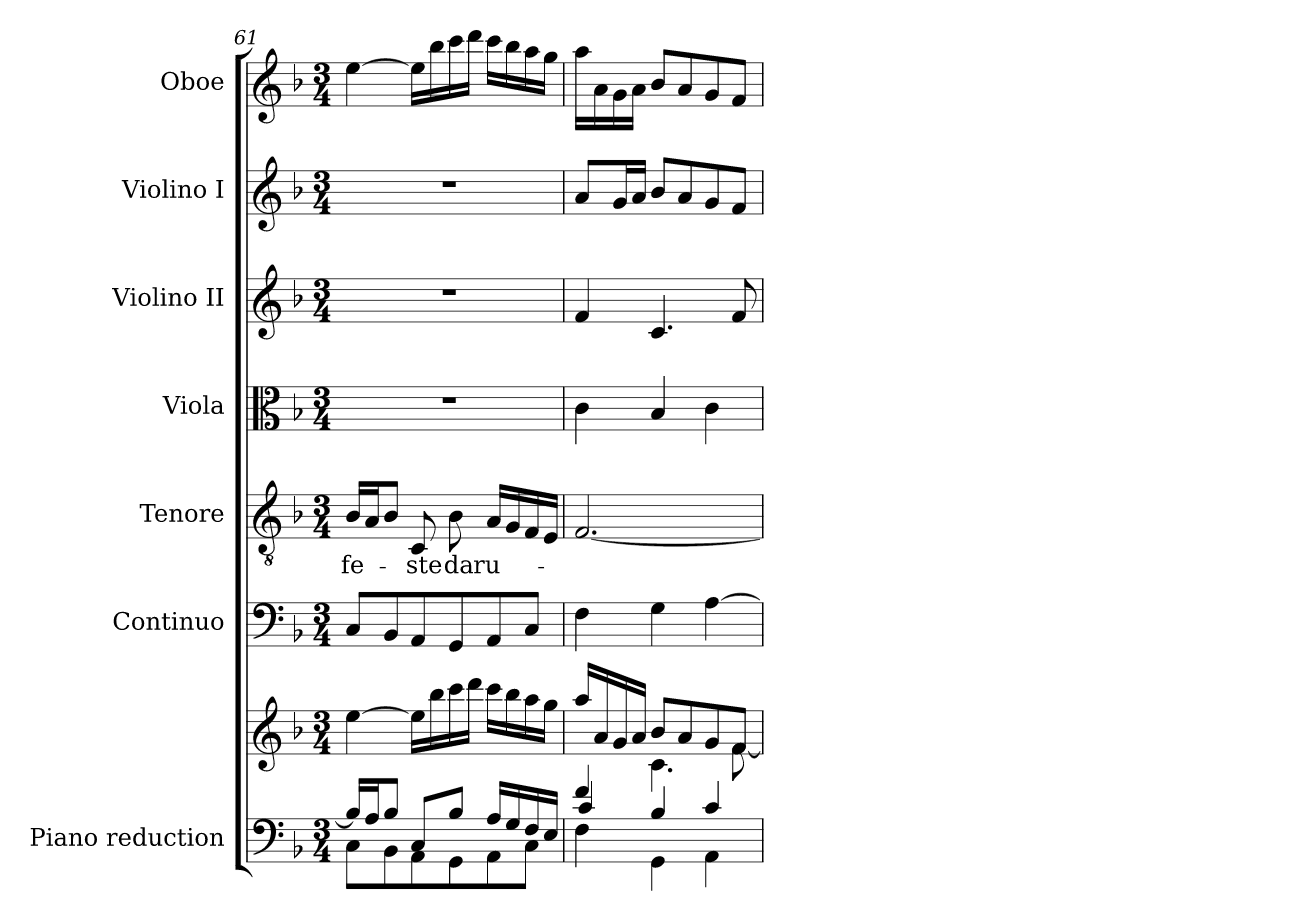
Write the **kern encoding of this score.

**kern	**kern	**kern	**kern	**text	**kern	**kern	**kern	**kern
*part7	*part7	*part6	*part5	*part5	*part4	*part3	*part2	*part1
*staff8	*staff7	*staff6	*staff5	*staff5	*staff4	*staff3	*staff2	*staff1
*I"Piano reduction	*	*I"Continuo	*I"Tenore	*	*I"Viola	*I"Violino II	*I"Violino I	*I"Oboe
*I'Pno	*	*	*	*	*I'Vla	*I'Vln	*I'Vln	*I'Ob
*clefF4	*clefG2	*clefF4	*clefGv2	*	*clefC3	*clefG2	*clefG2	*clefG2
*k[b-]	*k[b-]	*k[b-]	*k[b-]	*	*k[b-]	*k[b-]	*k[b-]	*k[b-]
*M3/4	*M3/4	*M3/4	*M3/4	*	*M3/4	*M3/4	*M3/4	*M3/4
=61	=61	=61	=61	=61	=61	=61	=61	=61
*^	*	*	*	*	*	*	*	*
!	!	!	!	!	!LO:LY:b	!	!	!	!
16B-/LL]	8C\L	[4ee\	8C/L	16B-/LL	fe-	2.r	2.r	2.r	[4ee\
16A/J	.	.	.	16A/J	.	.	.	.	.
8B-/J	8BB-\	.	8BB-/	8B-/J	.	.	.	.	.
!	!	!	!	!	!LO:LY:b	!	!	!	!
8C/L	8AA\	16ee\LL]	8AA/	8C/	-ste	.	.	.	16ee\LL]
.	.	16bb-\	.	.	.	.	.	.	16bb-\
!	!	!	!	!	!LO:LY:b	!	!	!	!
8B-/J	8GG\	16ccc\	8GG/	8B-\	da	.	.	.	16ccc\
.	.	16ddd\JJ	.	.	.	.	.	.	16ddd\JJ
!	!	!	!	!	!LO:LY:b	!	!	!	!
16A/LL	8AA\	16ccc\LL	8AA/	16A/LL	ru-	.	.	.	16ccc\LL
16G/	.	16bb-\	.	16G/	.	.	.	.	16bb-\
16F/	8C\J	16aa\	8C/J	16F/	.	.	.	.	16aa\
16E/JJ	.	16gg\JJ	.	16E/JJ	.	.	.	.	16gg\JJ
=62	=62	=62	=62	=62	=62	=62	=62	=62	=62
*	*^	*^	*	*	*	*	*	*	*
4f/	4c/	4F\	16aa/LL	4ryy	4F\	[2.F/	.	4c\	4f/	8a/L	16aa\LL
.	.	.	16a/	.	.	.	.	.	.	.	16a\
.	.	.	16g/	.	.	.	.	.	.	16g/L	16g\
.	.	.	16a/JJ	.	.	.	.	.	.	16a/JJ	16a\JJ
2ryy	4B-/	4GG\	8b-/L	4.c\	4G\	.	.	4B-/	4.c/	8b-/L	8b-/L
.	.	.	8a/	.	.	.	.	.	.	8a/	8a/
.	4c/	4AA\	8g/	.	[4A\	.	.	4c\	.	8g/	8g/
.	.	.	8f/J	[8f\	.	.	.	.	8f/	8f/J	8f/J
*v	*v	*v	*	*	*	*	*	*	*	*	*
*	*v	*v	*	*	*	*	*	*	*
=	=	=	=	=	=	=	=	=
*-	*-	*-	*-	*-	*-	*-	*-	*-
